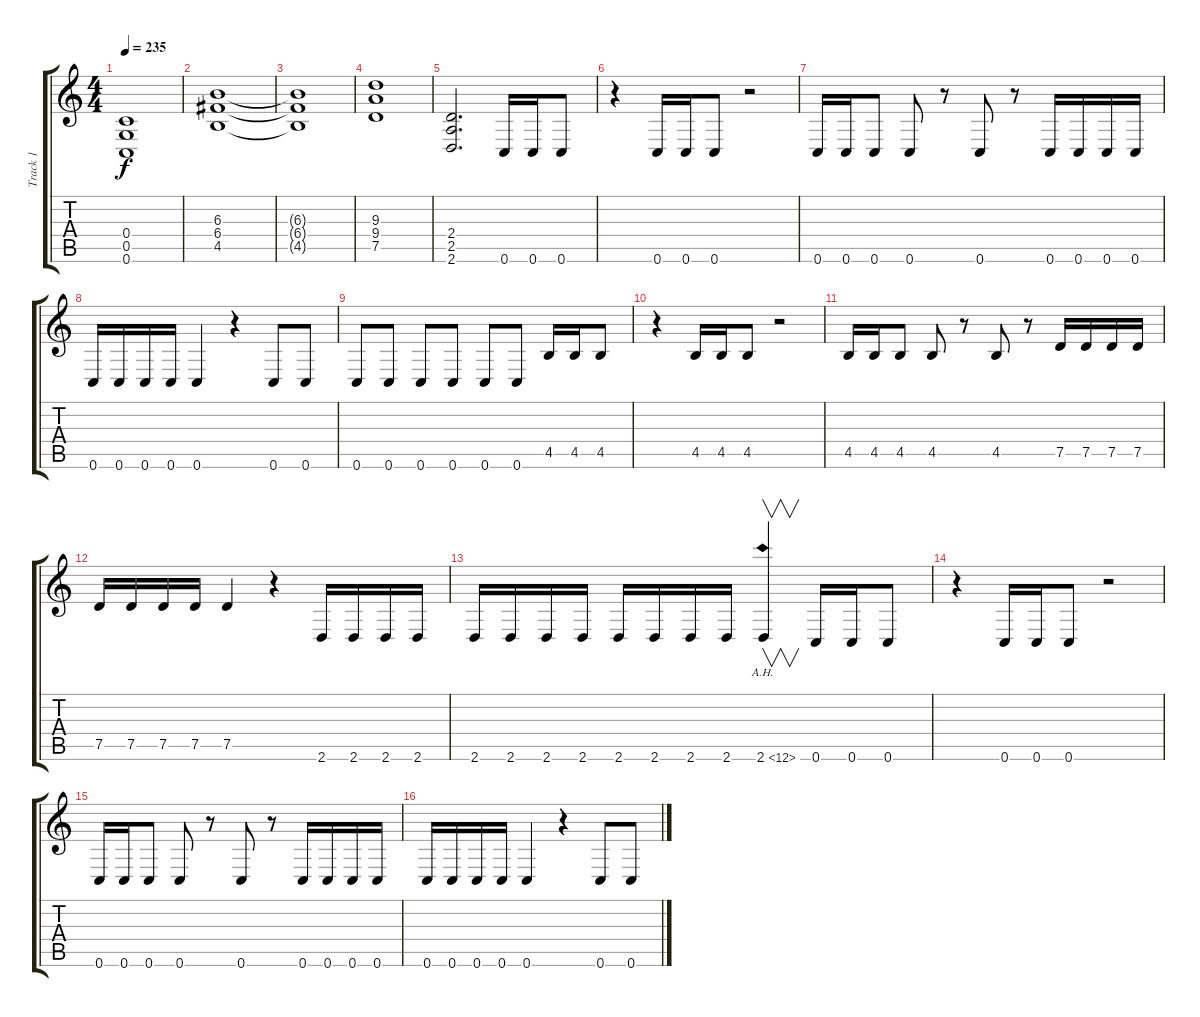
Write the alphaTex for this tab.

\track ("Track 1" "Track 1") {instrument distortionguitar}
\staff {score tabs}
\tuning (D4 A3 F3 C3 G2 C2) {hide}
\ts (4 4)
\tempo 235
\clef g2
\ks c
(0.4{t} 0.5{t} 0.6{t}).1{dy f} |
(6.3 6.4 4.5).1 |
(6.3{t} 6.4{t} 4.5{t}).1 |
(9.3 9.4 7.5).1 |
(2.4 2.5 2.6).2{d} 0.6.16 0.6.16 0.6.8 |
r.4 0.6.16 0.6.16 0.6.8 r.2 |
0.6.16 0.6.16 0.6.8 0.6.8 r.8 0.6.8 r.8 0.6.16 0.6.16 0.6.16 0.6.16 |
0.6.16 0.6.16 0.6.16 0.6.16 0.6.4 r.4 0.6.8 0.6.8 |
0.6.8 0.6.8 0.6.8 0.6.8 0.6.8 0.6.8 4.5.16 4.5.16 4.5.8 |
r.4 4.5.16 4.5.16 4.5.8 r.2 |
4.5.16 4.5.16 4.5.8 4.5.8 r.8 4.5.8 r.8 7.5.16 7.5.16 7.5.16 7.5.16 |
7.5.16 7.5.16 7.5.16 7.5.16 7.5.4 r.4 2.6.16 2.6.16 2.6.16 2.6.16 |
2.6.16 2.6.16 2.6.16 2.6.16 2.6.16 2.6.16 2.6.16 2.6.16 2.6{ah 10}.4{v} 0.6.16 0.6.16 0.6.8 |
r.4 0.6.16 0.6.16 0.6.8 r.2 |
0.6.16 0.6.16 0.6.8 0.6.8 r.8 0.6.8 r.8 0.6.16 0.6.16 0.6.16 0.6.16 |
0.6.16 0.6.16 0.6.16 0.6.16 0.6.4 r.4 0.6.8 0.6.8
